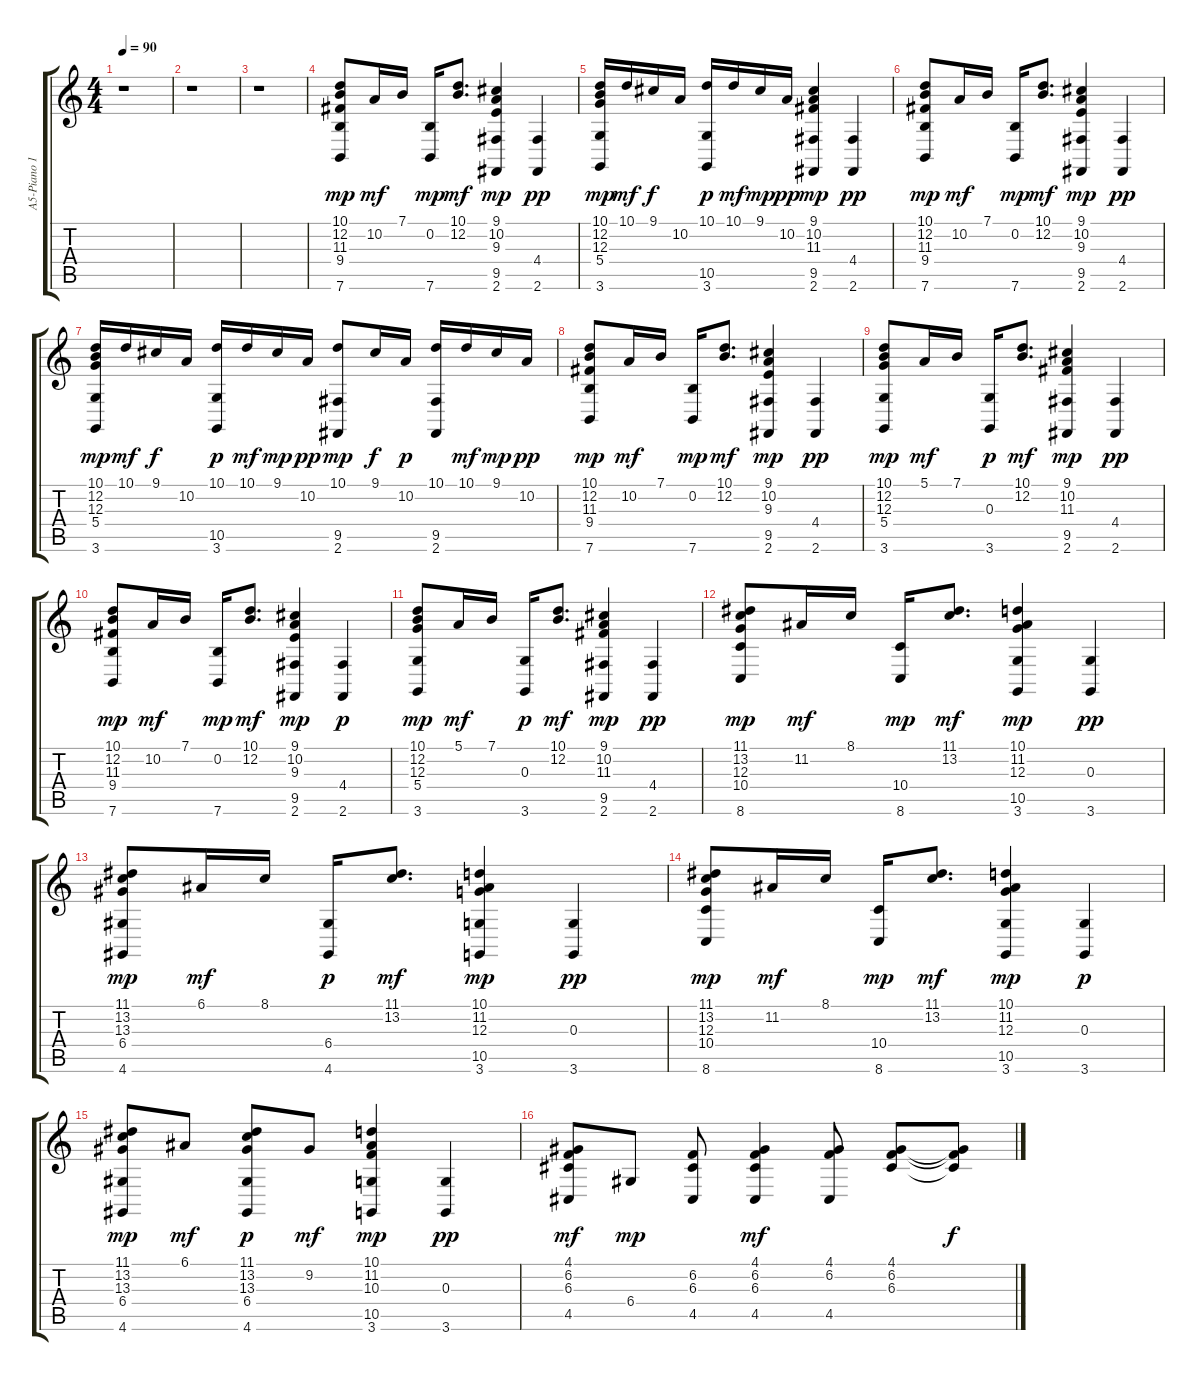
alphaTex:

\track ("A5-Piano 1w    " "A5-Piano 1") {instrument acousticgrandpiano}
\staff {score tabs}
\tuning (E4 B3 G3 D3 A2 E2) {hide}
\ts (4 4)
\tempo 90
\clef g2
\ks c
r.1{dy ppp} |
r.1 |
r.1 |
(10.1 12.2 11.3 9.4 7.6).8{dy mp} 10.2.16{dy mf} 7.1.16 (0.2 7.6).16{dy mp} (10.1 12.2).8{d dy mf} (9.1 10.2 9.3 9.5 2.6).4{dy mp} (4.4 2.6).4{dy pp} |
(10.1 12.2 12.3 5.4 3.6).16{dy mp} 10.1.16{dy mf} 9.1.16{dy f} 10.2.16 (10.1 10.5 3.6).16{dy p} 10.1.16{dy mf} 9.1.16{dy mp} 10.2.16{dy pp} (9.1 10.2 11.3 9.5 2.6).4{dy mp} (4.4 2.6).4{dy pp} |
(10.1 12.2 11.3 9.4 7.6).8{dy mp} 10.2.16{dy mf} 7.1.16 (0.2 7.6).16{dy mp} (10.1 12.2).8{d dy mf} (9.1 10.2 9.3 9.5 2.6).4{dy mp} (4.4 2.6).4{dy pp} |
(10.1 12.2 12.3 5.4 3.6).16{dy mp} 10.1.16{dy mf} 9.1.16{dy f} 10.2.16 (10.1 10.5 3.6).16{dy p} 10.1.16{dy mf} 9.1.16{dy mp} 10.2.16{dy pp} (10.1 9.5 2.6).8{dy mp} 9.1.16{dy f} 10.2.16{dy p} (10.1 9.5 2.6).16 10.1.16{dy mf} 9.1.16{dy mp} 10.2.16{dy pp} |
(10.1 12.2 11.3 9.4 7.6).8{dy mp} 10.2.16{dy mf} 7.1.16 (0.2 7.6).16{dy mp} (10.1 12.2).8{d dy mf} (9.1 10.2 9.3 9.5 2.6).4{dy mp} (4.4 2.6).4{dy pp} |
(10.1 12.2 12.3 5.4 3.6).8{dy mp} 5.1.16{dy mf} 7.1.16 (0.3 3.6).16{dy p} (10.1 12.2).8{d dy mf} (9.1 10.2 11.3 9.5 2.6).4{dy mp} (4.4 2.6).4{dy pp} |
(10.1 12.2 11.3 9.4 7.6).8{dy mp} 10.2.16{dy mf} 7.1.16 (0.2 7.6).16{dy mp} (10.1 12.2).8{d dy mf} (9.1 10.2 9.3 9.5 2.6).4{dy mp} (4.4 2.6).4{dy p} |
(10.1 12.2 12.3 5.4 3.6).8{dy mp} 5.1.16{dy mf} 7.1.16 (0.3 3.6).16{dy p} (10.1 12.2).8{d dy mf} (9.1 10.2 11.3 9.5 2.6).4{dy mp} (4.4 2.6).4{dy pp} |
(11.1 13.2 12.3 10.4 8.6).8{dy mp} 11.2.16{dy mf} 8.1.16 (10.4 8.6).16{dy mp} (11.1 13.2).8{d dy mf} (10.1 11.2 12.3 10.5 3.6).4{dy mp} (0.3 3.6).4{dy pp} |
(11.1 13.2 13.3 6.4 4.6).8{dy mp} 6.1.16{dy mf} 8.1.16 (6.4 4.6).16{dy p} (11.1 13.2).8{d dy mf} (10.1 11.2 12.3 10.5 3.6).4{dy mp} (0.3 3.6).4{dy pp} |
(11.1 13.2 12.3 10.4 8.6).8{dy mp} 11.2.16{dy mf} 8.1.16 (10.4 8.6).16{dy mp} (11.1 13.2).8{d dy mf} (10.1 11.2 12.3 10.5 3.6).4{dy mp} (0.3 3.6).4{dy p} |
(11.1 13.2 13.3 6.4 4.6).8{dy mp} 6.1.8{dy mf} (11.1 13.2 13.3 6.4 4.6).8{dy p} 9.2.8{dy mf} (10.1 11.2 10.3 10.5 3.6).4{dy mp} (0.3 3.6).4{dy pp} |
(4.1 6.2 6.3 4.5).8{dy mf} 6.4.8{dy mp} (6.2 6.3 4.5).8 (4.1 6.2 6.3 4.5).4{dy mf} (4.1 6.2 4.5).8 (4.1 6.2 6.3).8 (4.1{t} 6.2{t} 6.3{t}).8{dy f}
